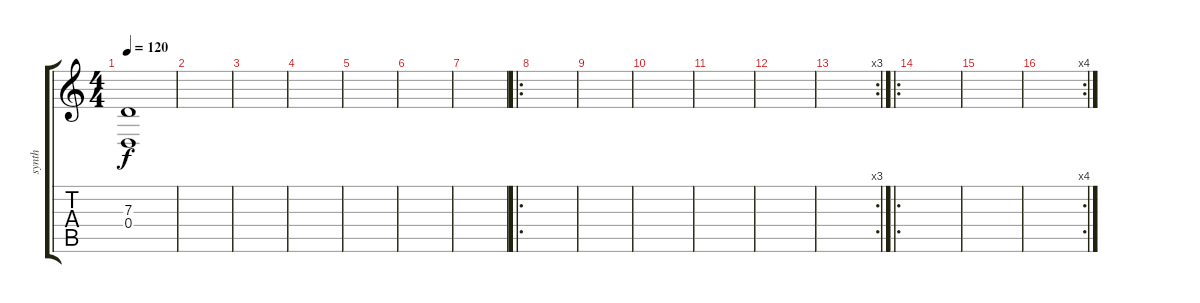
\track ("synth" "synth") {instrument stringensemble2}
\staff {score tabs}
\tuning (E4 B3 G3 D3 A2 E2) {hide}
\ts (4 4)
\tempo 120
\clef g2
\ks c
(7.3 0.4).1{dy f instrument stringensemble2} |
|
|
|
|
|
|
\ro
|
|
|
|
|
\rc 3
|
\ro
|
|
\rc 4
